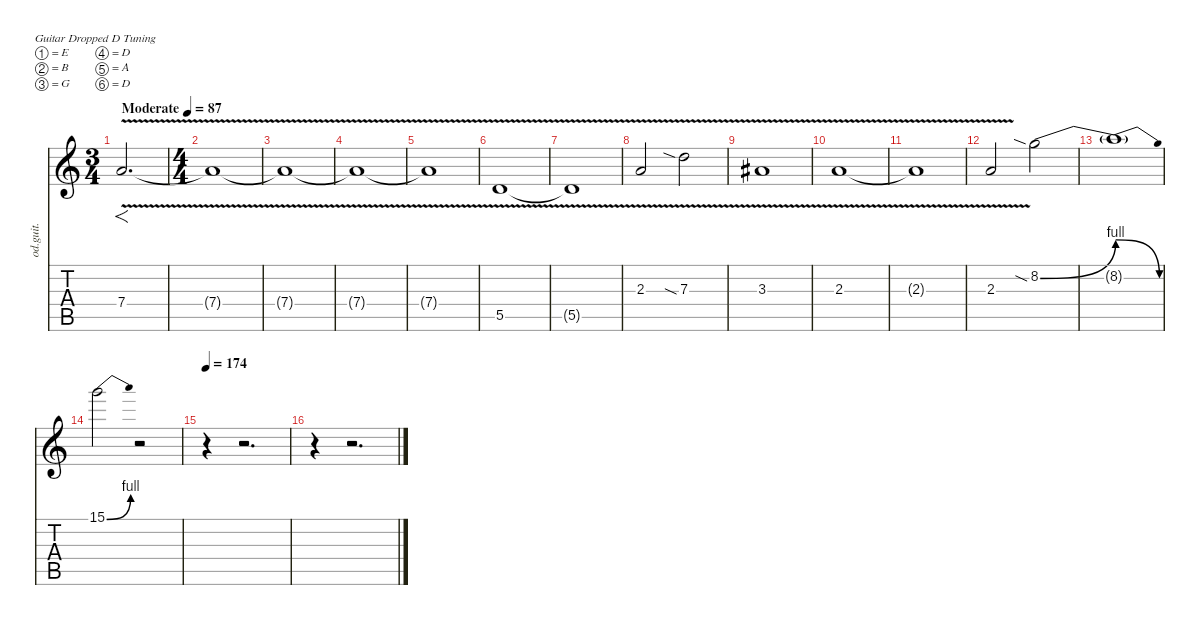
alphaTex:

\defaultSystemsLayout 4
\hideDynamics
\bracketExtendMode nobrackets
\track ("Дорожка 7" "od.guit.") {instrument overdrivenguitar}
\staff {score tabs}
\tuning (E4 B3 G3 D3 A2 D2)
\ts (3 4)
\beaming (8 2 2 2)
\tempo (87 "Moderate")
\clef g2
\ks c
7.4{v}.2{f d dy f instrument overdrivenguitar} |
\ts (4 4)
\beaming (8 2 2 2 2)
7.4{v t}.1 |
7.4{v t}.1 |
7.4{v t}.1 |
7.4{v t}.1 |
5.5{v}.1 |
5.5{v t}.1 |
2.3{v}.2 7.3{v sia}.2 |
3.3{v acc #}.1 |
2.3{v}.1 |
2.3{v t}.1 |
2.3{v}.2 8.2{be (bend 0 0 60 4) sia}.2 |
8.2{be (release 0 4 60 0) t}.1 |
15.1{be (bend 0 0 39.999998399999996 4)}.2 r.2 |
\tempo 174
r.4 r.2{d} |
r.4 r.2{d}
